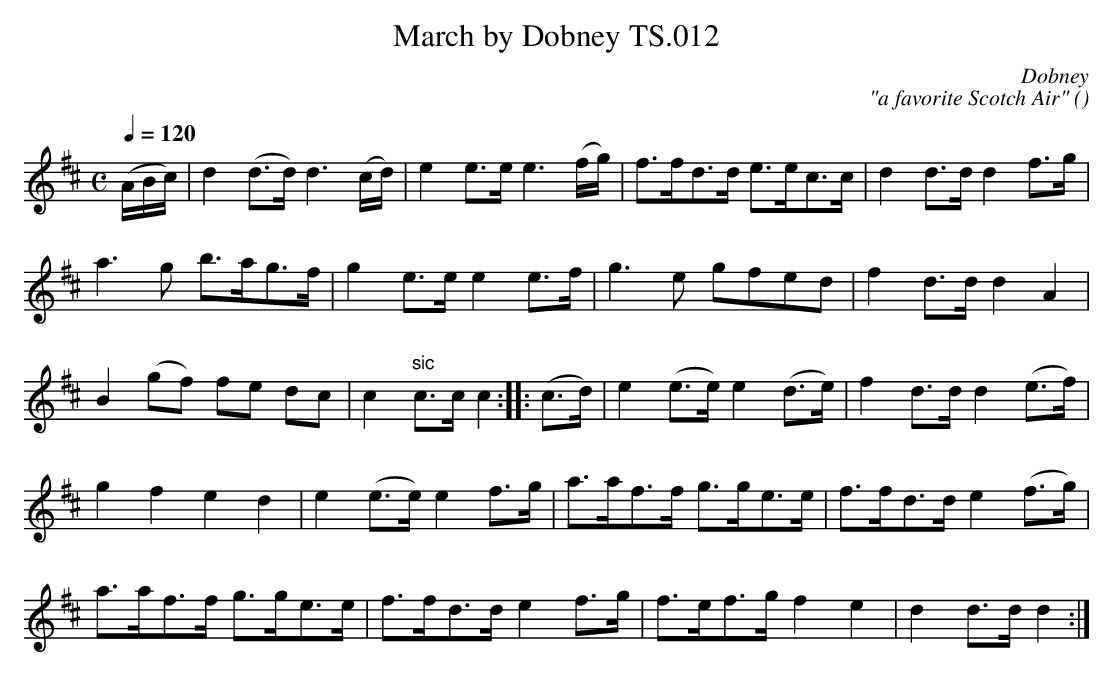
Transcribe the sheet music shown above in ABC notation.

X:1
T:March by Dobney TS.012
M:C
L:1/8
Q:1/4=120
C:Dobney
C:"a favorite Scotch Air"
O:
K:D
(A/B/c/)|d2 (d>d)d3(c/d/)|e2e>ee3(f/g/)|f>fd>d e>ec>c|d2d>dd2f>g|
a3g b>ag>f|g2e>ee2e>f|g3e gfed|f2d>dd2A2|
B2(gf) fe dc|c2"sic"c>cc2::(c>d)|e2(e>e)e2(d>e)|f2d>dd2(e>f)|
g2f2e2d2|e2(e>e)e2f>g|a>af>f g>ge>e|f>fd>de2(f>g)|
a>af>f g>ge>e|f>fd>de2f>g|f>ef>gf2e2|d2d>dd2:|]
